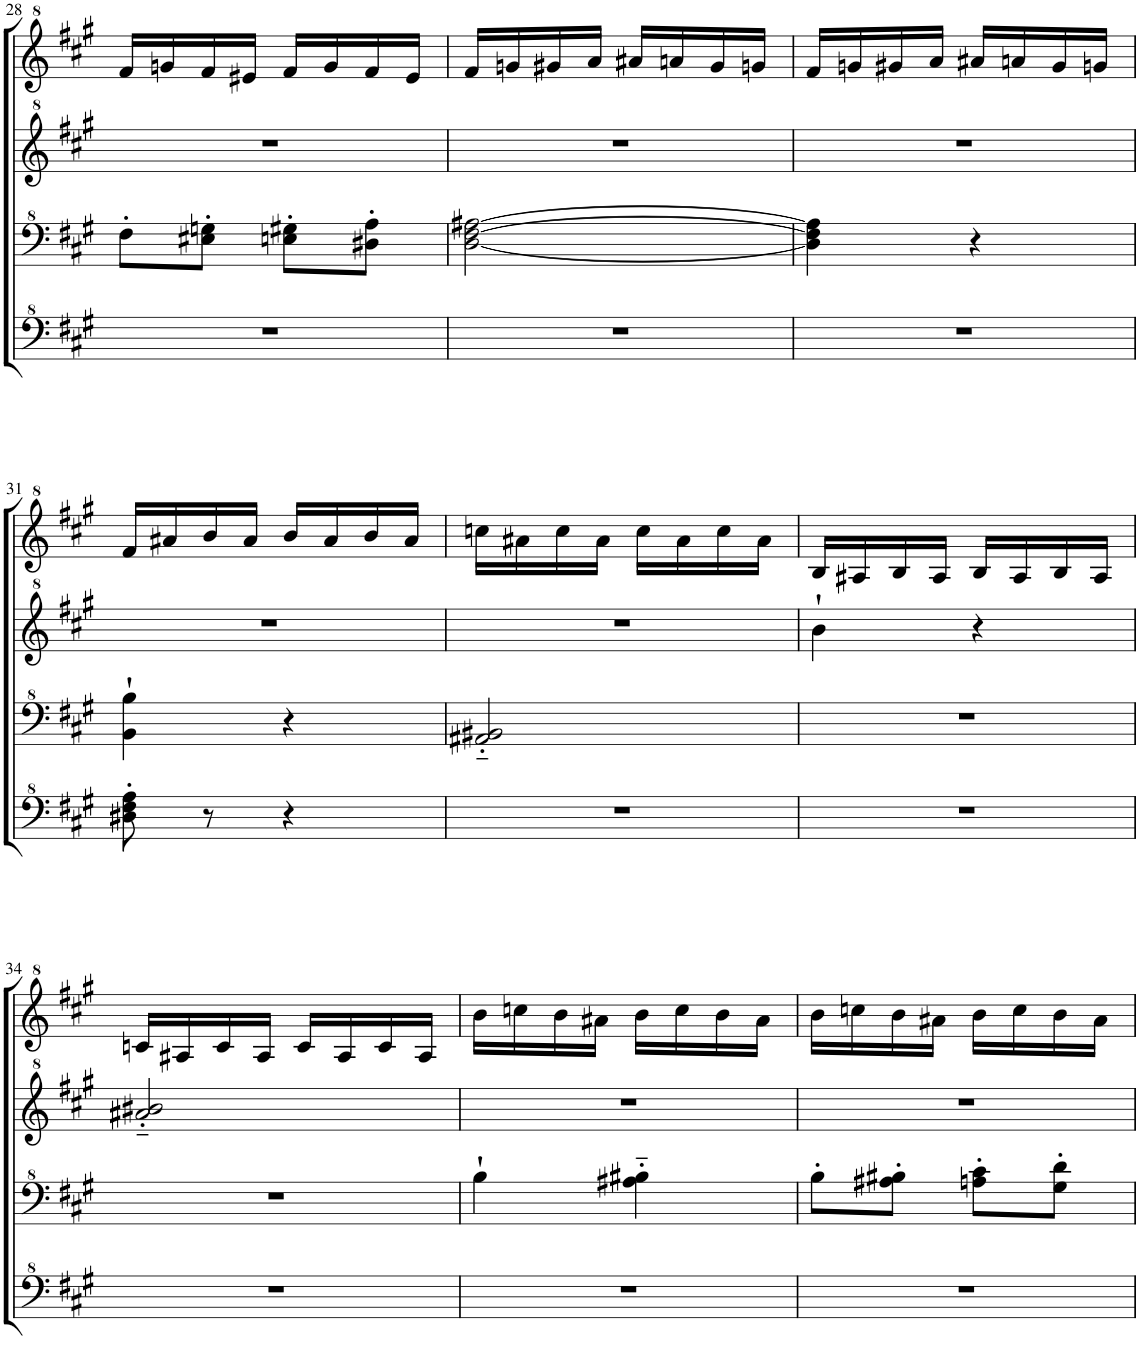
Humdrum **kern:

**kern	**kern	**kern	**kern
*part1	*part1	*part1	*part1
*staff4	*staff3	*staff2	*staff1
*I"Model III	*	*	*
!!LO:PB:g=z
*clefF^4	*clefF^4	*clefG^2	*clefG^2
*k[f#c#g#]	*k[f#c#g#]	*k[f#c#g#]	*k[f#c#g#]
*M2/4	*M2/4	*M2/4	*M2/4
=28	=28	=28	=28
2r	8f#'\L	2r	16ff#/LL
.	.	.	16ggn/
.	8e#X\' 8gn\'J	.	16ff#/
.	.	.	16ee#X/JJ
.	8en\' 8g#X\'L	.	16ff#/LL
.	.	.	16gg/
.	8d#X\' 8a\'J	.	16ff#/
.	.	.	16ee#/JJ
=29	=29	=29	=29
2r	[2d\ [2f#\ [2a#X\	2r	16ff#/LL
.	.	.	16ggn/
.	.	.	16gg#X/
.	.	.	16aa/JJ
.	.	.	16aa#X/LL
.	.	.	16aan/
.	.	.	16gg#/
.	.	.	16ggn/JJ
=30	=30	=30	=30
2r	4d\] 4f#\] 4a#\]	2r	16ff#/LL
.	.	.	16ggn/
.	.	.	16gg#X/
.	.	.	16aa/JJ
.	4r	.	16aa#X/LL
.	.	.	16aan/
.	.	.	16gg#/
.	.	.	16ggn/JJ
!!LO:LB:g=z
=31	=31	=31	=31
8d#X\' 8f#\' 8a\'	4B\` 4b\`	2r	16ff#/LL
.	.	.	16aa#X/
8r	.	.	16bb/
.	.	.	16aa#/JJ
4r	4r	.	16bb/LL
.	.	.	16aa#/
.	.	.	16bb/
.	.	.	16aa#/JJ
=32	=32	=32	=32
2r	2A#X/'~ 2B#X/'~	2r	16cccn\LL
.	.	.	16aa#X\
.	.	.	16ccc\
.	.	.	16aa#\JJ
.	.	.	16ccc\LL
.	.	.	16aa#\
.	.	.	16ccc\
.	.	.	16aa#\JJ
=33	=33	=33	=33
2r	2r	4bb`\	16b/LL
.	.	.	16a#X/
.	.	.	16b/
.	.	.	16a#/JJ
.	.	4r	16b/LL
.	.	.	16a#/
.	.	.	16b/
.	.	.	16a#/JJ
!!LO:LB:g=z
=34	=34	=34	=34
2r	2r	2aa#X/'~ 2bb#X/'~	16ccn/LL
.	.	.	16a#X/
.	.	.	16cc/
.	.	.	16a#/JJ
.	.	.	16cc/LL
.	.	.	16a#/
.	.	.	16cc/
.	.	.	16a#/JJ
=35	=35	=35	=35
2r	4b`\	2r	16bb\LL
.	.	.	16cccn\
.	.	.	16bb\
.	.	.	16aa#X\JJ
.	4a#X\'~ 4b#X\'~	.	16bb\LL
.	.	.	16ccc\
.	.	.	16bb\
.	.	.	16aa#\JJ
=36	=36	=36	=36
2r	8b'\L	2r	16bb\LL
.	.	.	16cccn\
.	8a#X\' 8b#X\'J	.	16bb\
.	.	.	16aa#X\JJ
.	8an\' 8cc#\'L	.	16bb\LL
.	.	.	16ccc\
.	8g#\' 8dd\'J	.	16bb\
.	.	.	16aa#\JJ
=	=	=	=
*-	*-	*-	*-
